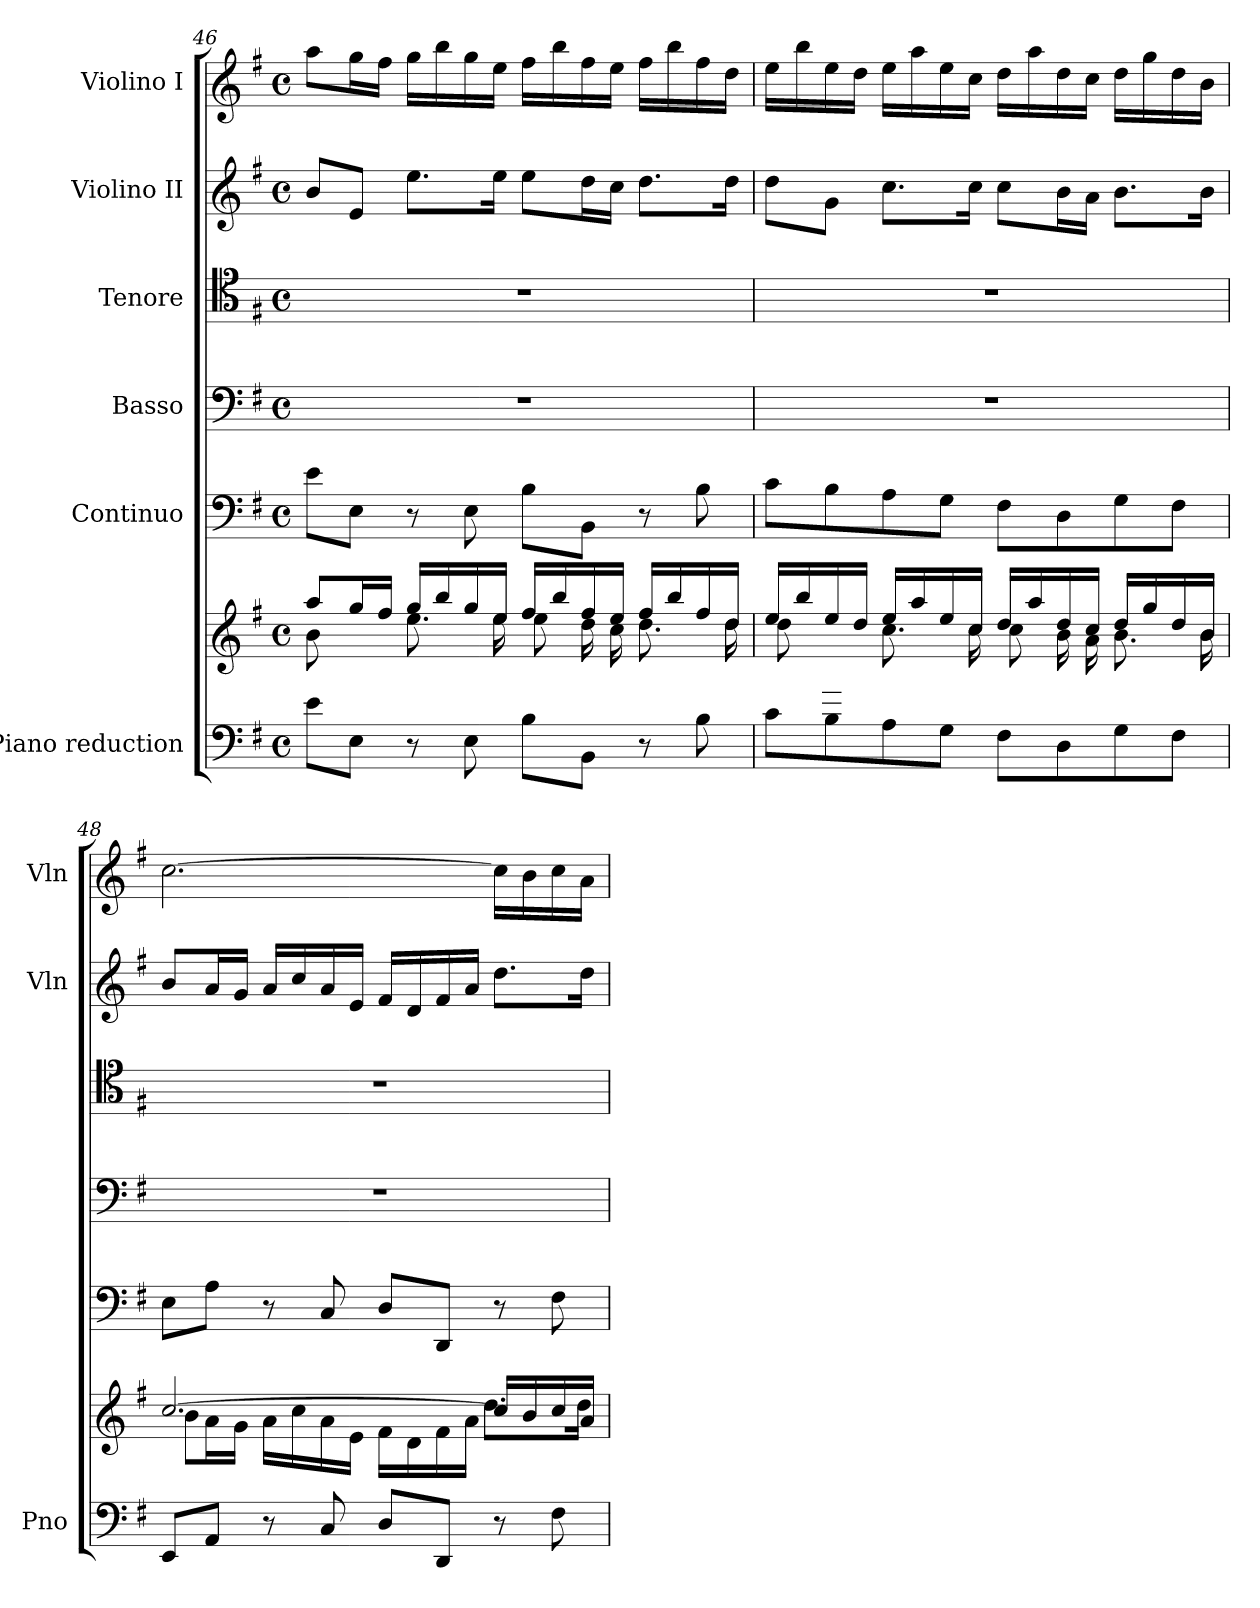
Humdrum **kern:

**kern	**kern	**kern	**kern	**kern	**kern	**kern
*part6	*part6	*part5	*part4	*part3	*part2	*part1
*staff7	*staff6	*staff5	*staff4	*staff3	*staff2	*staff1
*I"Piano reduction	*	*I"Continuo	*I"Basso	*I"Tenore	*I"Violino II	*I"Violino I
*I'Pno	*	*	*	*	*I'Vln	*I'Vln
*clefF4	*clefG2	*clefF4	*clefF4	*clefC4	*clefG2	*clefG2
*k[f#]	*k[f#]	*k[f#]	*k[f#]	*k[f#]	*k[f#]	*k[f#]
*M4/4	*M4/4	*M4/4	*M4/4	*M4/4	*M4/4	*M4/4
*met(c)	*met(c)	*met(c)	*met(c)	*met(c)	*met(c)	*met(c)
=46	=46	=46	=46	=46	=46	=46
*^	*^	*	*	*	*	*
8ryy	8e\L	8aa/L	8b\L	8e\L	1r	1r	8b/L	8aa\L
8E/J	8E\J	16gg/L	8ryy	8E\J	.	.	8e/J	16gg\L
.	.	16ff#/JJ	.	.	.	.	.	16ff#\JJ
2.ryy	8r	16gg/LL	8.ee\L	8r	.	.	8.ee\L	16gg\LL
.	.	16bb/	.	.	.	.	.	16bb\
.	8E\	16gg/	.	8E\	.	.	.	16gg\
.	.	16ee/JJ	16ee\Jk	.	.	.	16ee\Jk	16ee\JJ
.	8B\L	16ff#/LL	8ee\L	8B\L	.	.	8ee\L	16ff#\LL
.	.	16bb/	.	.	.	.	.	16bb\
.	8BB\J	16ff#/	16dd\L	8BB\J	.	.	16dd\L	16ff#\
.	.	16ee/JJ	16cc\JJ	.	.	.	16cc\JJ	16ee\JJ
.	8r	16ff#/LL	8.dd\L	8r	.	.	8.dd\L	16ff#\LL
.	.	16bb/	.	.	.	.	.	16bb\
.	8B\	16ff#/	.	8B\	.	.	.	16ff#\
.	.	16dd/JJ	16dd\Jk	.	.	.	16dd\Jk	16dd\JJ
=47	=47	=47	=47	=47	=47	=47	=47	=47
8ryy	8c\L	16ee/LL	8dd\L	8c\L	1r	1r	8dd\L	16ee\LL
.	.	16bb/	.	.	.	.	.	16bb\
8g/J	8B\	16ee/	8ryy	8B\	.	.	8g\J	16ee\
.	.	16dd/JJ	.	.	.	.	.	16dd\JJ
2.ryy	8A\	16ee/LL	8.cc\L	8A\	.	.	8.cc\L	16ee\LL
.	.	16aa/	.	.	.	.	.	16aa\
.	8G\J	16ee/	.	8G\J	.	.	.	16ee\
.	.	16cc/JJ	16cc\Jk	.	.	.	16cc\Jk	16cc\JJ
.	8F#\L	16dd/LL	8cc\L	8F#\L	.	.	8cc\L	16dd\LL
.	.	16aa/	.	.	.	.	.	16aa\
.	8D\	16dd/	16b\L	8D\	.	.	16b\L	16dd\
.	.	16cc/JJ	16a\JJ	.	.	.	16a\JJ	16cc\JJ
.	8G\	16dd/LL	8.b\L	8G\	.	.	8.b\L	16dd\LL
.	.	16gg/	.	.	.	.	.	16gg\
.	8F#\J	16dd/	.	8F#\J	.	.	.	16dd\
.	.	16b/JJ	16b\Jk	.	.	.	16b\Jk	16b\JJ
*v	*v	*	*	*	*	*	*	*
=48	=48	=48	=48	=48	=48	=48	=48
8EE/L	[2.cc/	8b\L	8E\L	1r	1r	8b/L	[2.cc\
8AA/J	.	16a\L	8A\J	.	.	16a/L	.
.	.	16g\JJ	.	.	.	16g/JJ	.
8r	.	16a\LL	8r	.	.	16a/LL	.
.	.	16cc\	.	.	.	16cc/	.
8C/	.	16a\	8C/	.	.	16a/	.
.	.	16e\JJ	.	.	.	16e/JJ	.
8D/L	.	16f#\LL	8D/L	.	.	16f#/LL	.
.	.	16d\	.	.	.	16d/	.
8DD/J	.	16f#\	8DD/J	.	.	16f#/	.
.	.	16a\JJ	.	.	.	16a/JJ	.
8r	16cc/LL]	8.dd\L	8r	.	.	8.dd\L	16cc\LL]
.	16b/	.	.	.	.	.	16b\
8F#\	16cc/	.	8F#\	.	.	.	16cc\
.	16a/JJ	16dd\Jk	.	.	.	16dd\Jk	16a\JJ
*	*v	*v	*	*	*	*	*
=	=	=	=	=	=	=
*-	*-	*-	*-	*-	*-	*-
